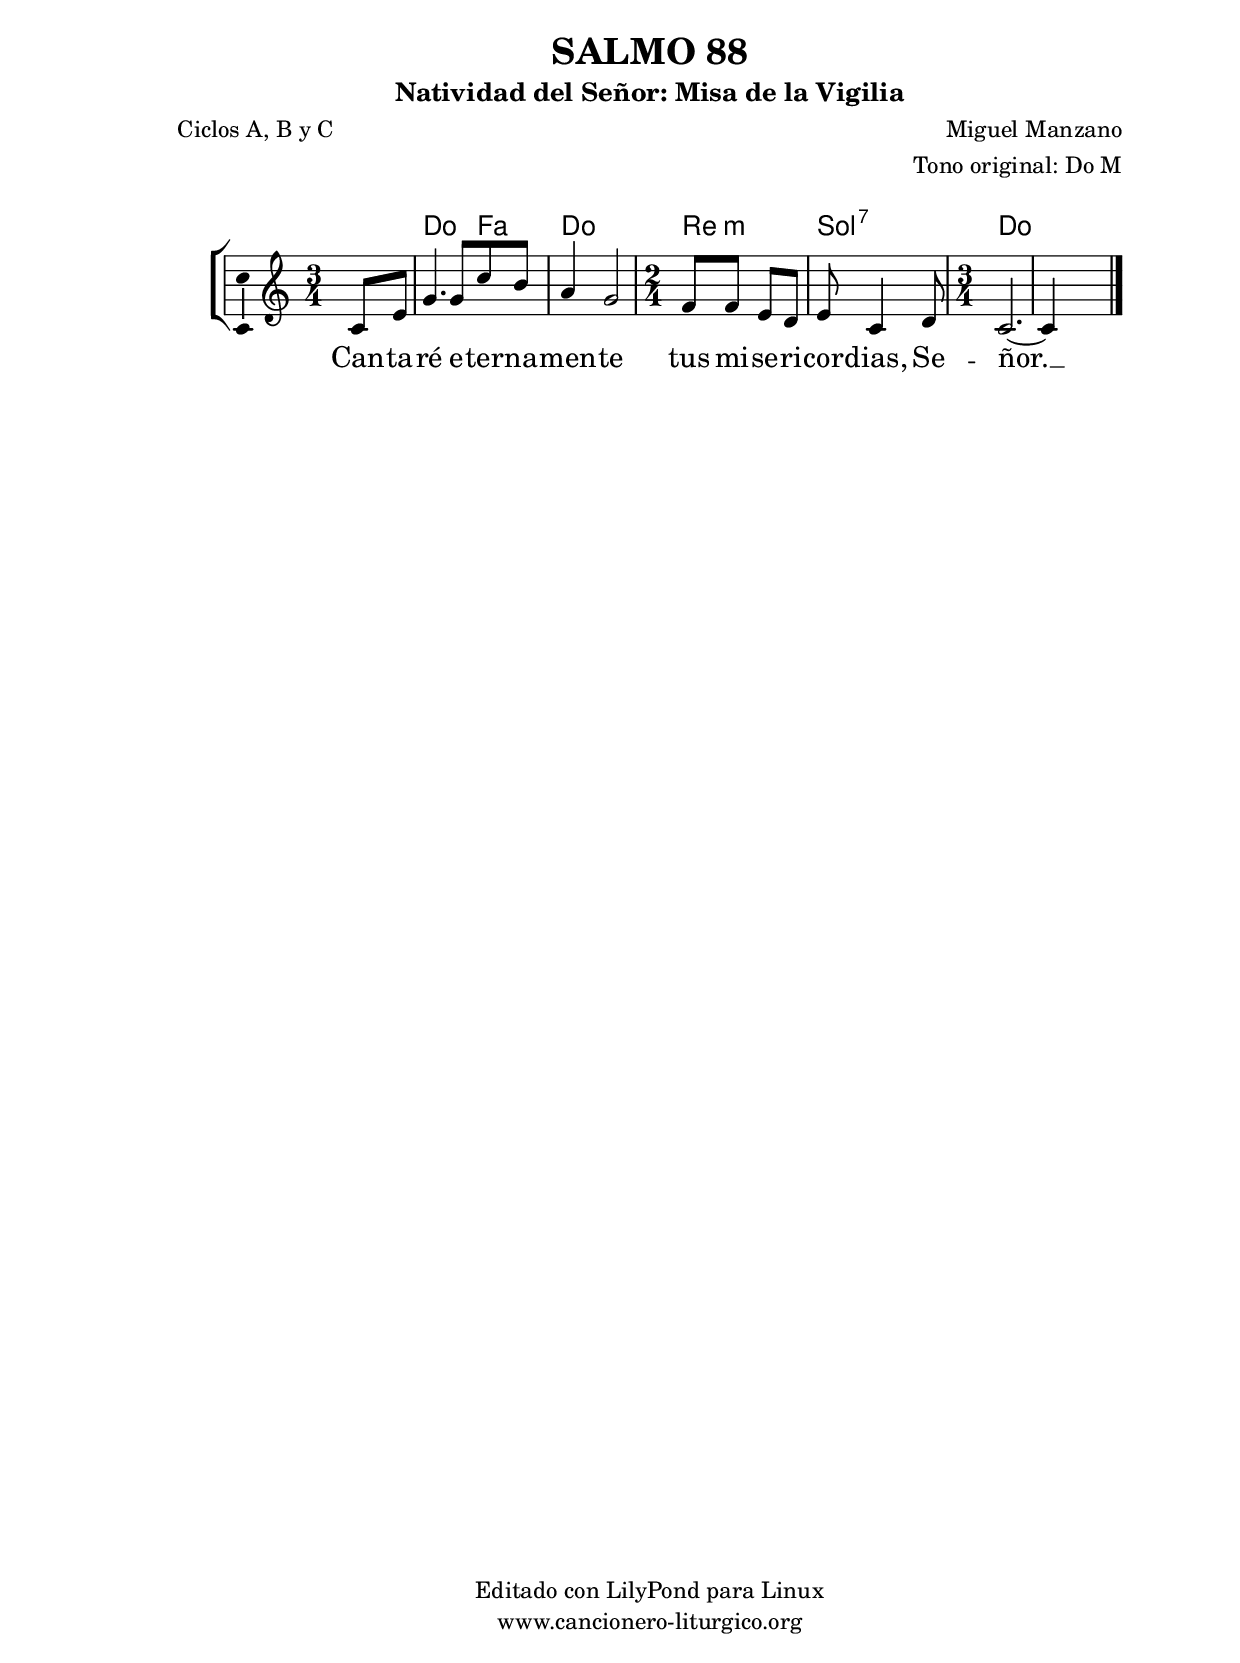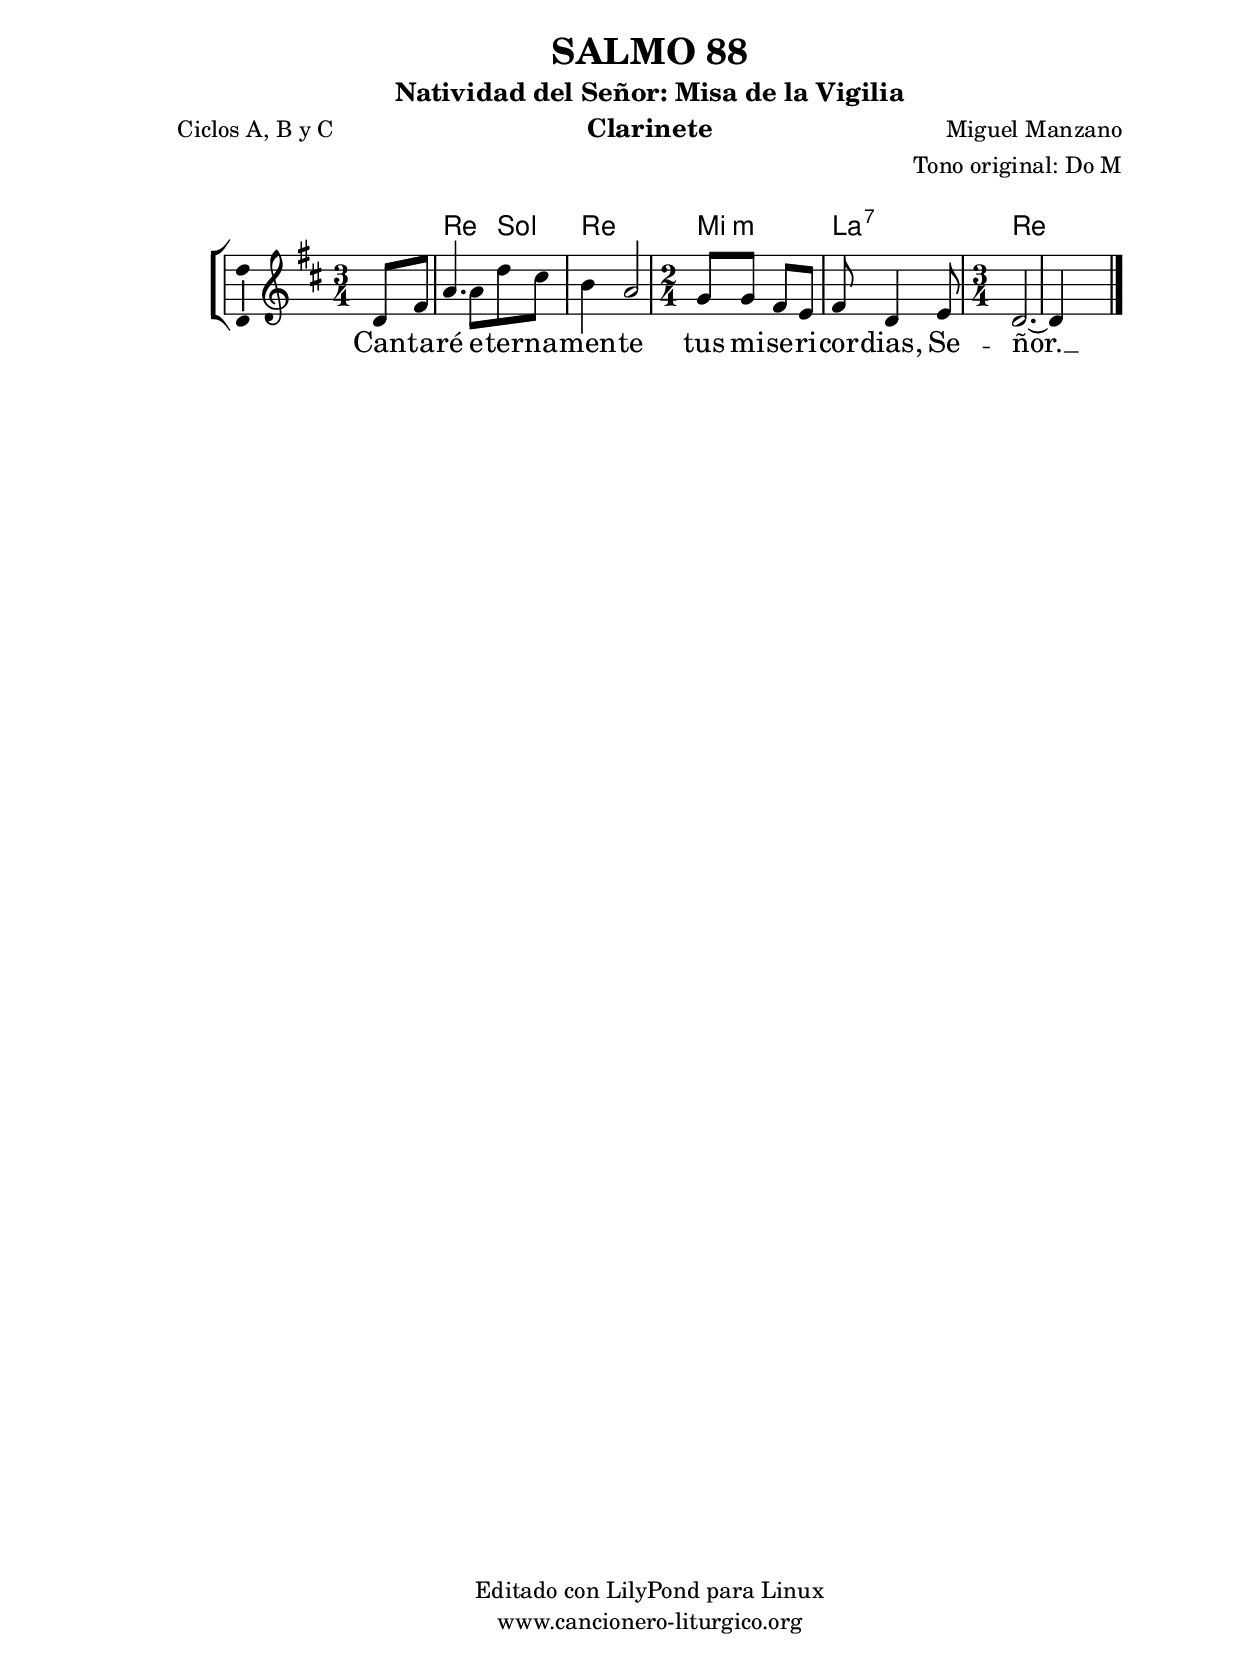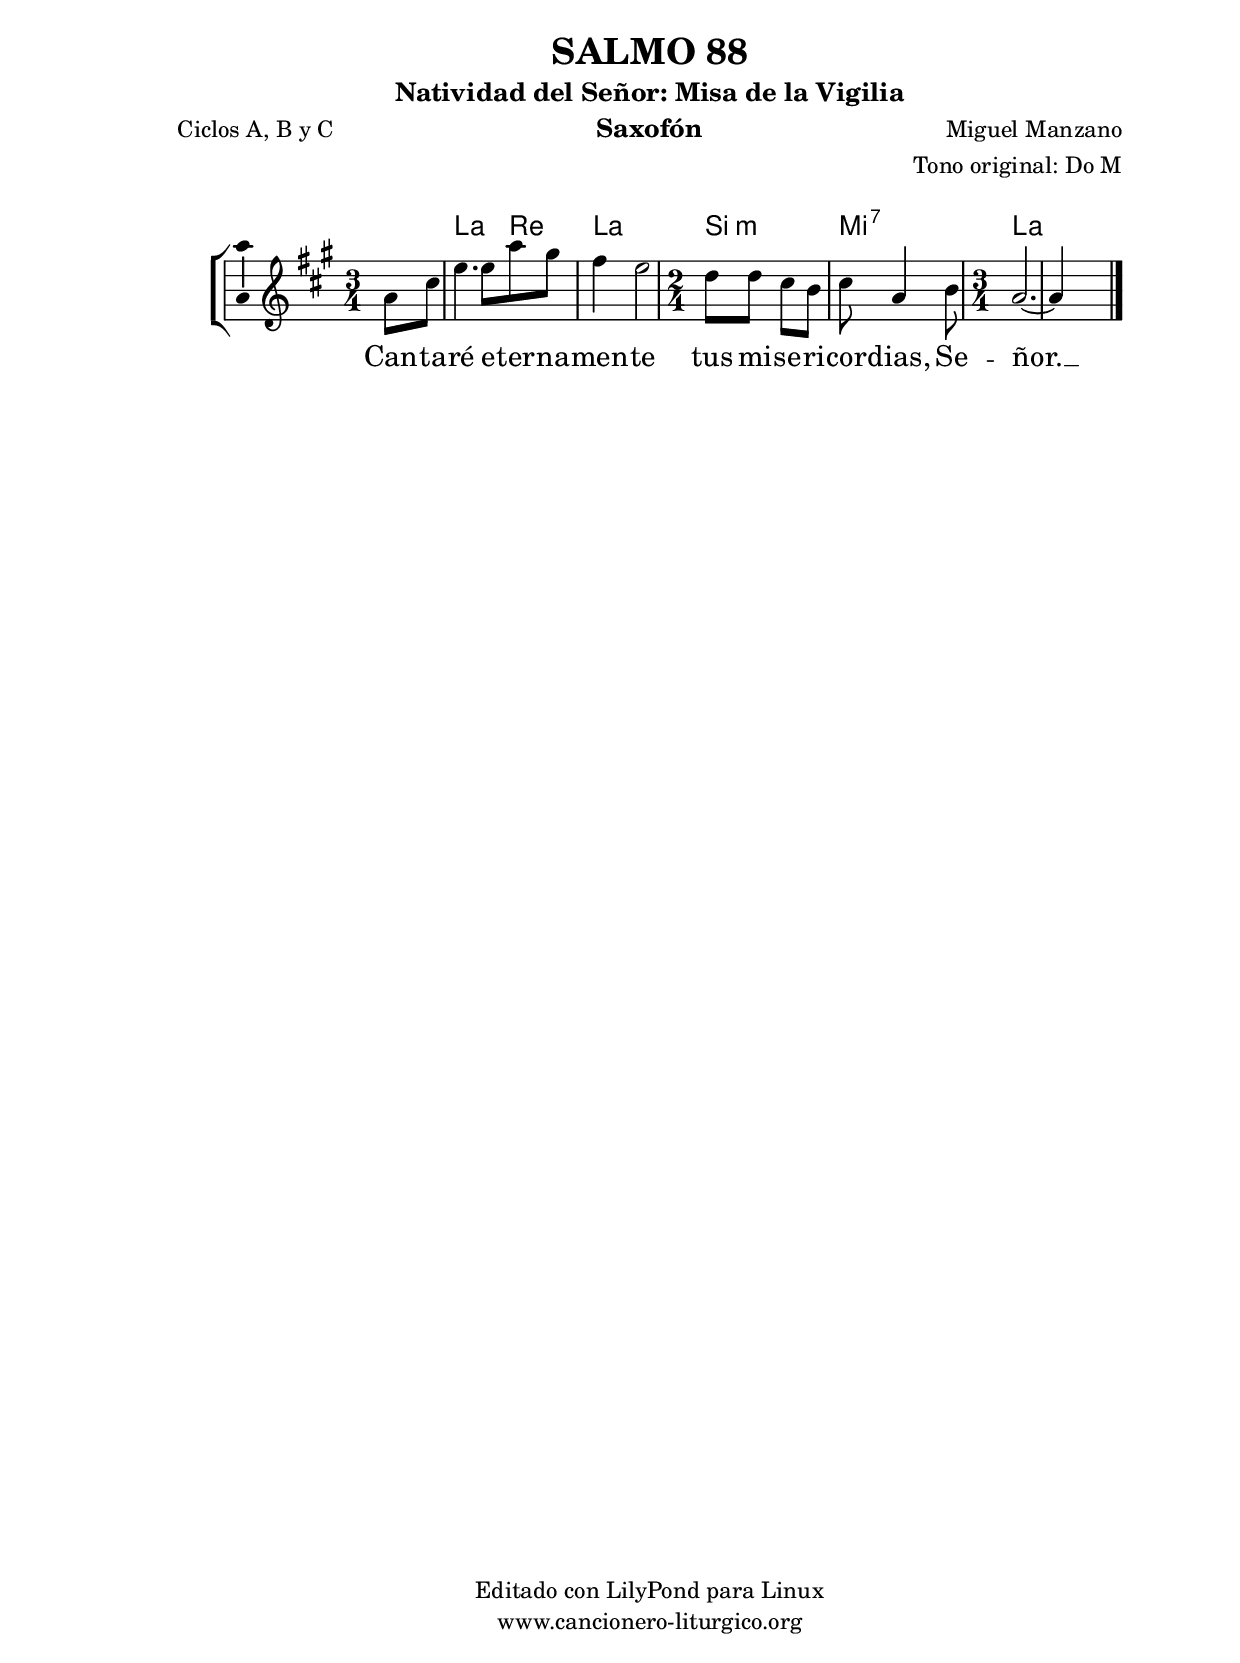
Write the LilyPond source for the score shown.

%
%para convertir .midi en .wav:
%timidity filename.midi -Ow -o finename.wav
%
%
%Para convertir de .wav a .mp3:
%lame -h -m j filename.wav
%
%
%para escuchar el midi:
%timidity nombrefichero.midi
%


%versión de lilypond para la que se ha escrito esta partitura:
\version "2.16.0"

	%Tamaño papel
	#(set-default-paper-size "a4")
	%Tamaño partitura
	#(set-global-staff-size 20)
	%No responde al pulsar sobre una nota
	#(ly:set-option 'point-and-click #f)

%parámetros del encabezamiento:
\header {
	title = "SALMO 88"
	subtitle = "Natividad del Señor: Misa de la Vigilia"
	composer = "Miguel Manzano"
	poet = "Ciclos A, B y C"
	meter = ""
	arranger = "Tono original: Do M"
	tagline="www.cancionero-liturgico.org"
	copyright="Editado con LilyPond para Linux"
	tiempo = "Navidad"
	usos = "Salmo"
	letra = "Cantaré eternamente tus misericordias, Señor."
	}

%parámetros asociados al papel:
\paper  {
	oddHeaderMarkup = \markup {\fill-line { \on-the-fly #not-first-page \fromproperty #'header:title \on-the-fly #not-first-page \fromproperty #'header:composer }}
	evenHeaderMarkup = \markup {\fill-line { \fromproperty #'header:composer \fromproperty #'header:title }}
	#(set-paper-size "a4")
	print-page-number = ##f
	first-page-number = 1
	print-first-page-number = ##f
%	head-separation = 3.0 \cm
	top-margin = 2.0 \cm
	bottom-margin = 0.5\cm
%%%	bottom-margin = -1.0\cm
	left-margin = 3.0 \cm
	line-width = 16.0 \cm 
	indent = 8\mm
	interscoreline = 2.\mm
	between-system-space = 15\mm
%	para que las partituras no llenen la hoja:
	ragged-bottom = ##t
%	idem para la última hoja:
	ragged-last-bottom = ##f
%	para que las partituras llenen el ancho del papel:
	ragged-last = ##f
	after-title-space = 2.5 \cm
%page-count=1
%system-count=8

	%Flexible Vertical Spacing
%	markup-markup-spacing =
%	#'((basic-distance . 15) (minimum-distance . 15) (padding . 3))
	markup-system-spacing =
	#'((basic-distance . 15) (minimum-distance . 15) (padding . 3))
	system-system-spacing =
	#'((basic-distance . 15) (minimum-distance . 15) (padding . 3))
	score-system-spacing =
	#'((basic-distance . 15) (minimum-distance . 15) (padding . 5))
%	top-system-spacing = % header
%	#'((basic-distance . 8) (minimum-distance . 0) (padding . 3))
%	top-markup-spacing =
%	#'((basic-distance . 20) (minimum-distance . 20) (padding . 3))
	last-bottom-spacing = % footer
	#'((basic-distance . 5) (minimum-distance . 5) (padding . 3))
%	score-markup-spacing =
%	#'((basic-distance . 16) (minimum-distance . 13) (padding . 3))

	}


%parámetros que afectan a toda la partitura:
global =  {
	%clave de sol (G):
	\clef G
	%armadura:
%	\transpose d e
	\key c \major
	\tempo 4=100
	\set Score.tempoHideNote = ##t
	}


acordes = {
	\italianChords
	\chordmode {
%	\transpose d e
{

s2.
c2 f4
c2.
d2:m
g:7
c2.

	}
	}
}

melodia = 
%\transpose d e
{
	\relative c'{

\time 3/4
s2 c8 e
g4. g8 c b
a4 g2

\time 2/4
f8 f e d
e8 c4 d8

\time 3/4
c2.~
c4 s2

	\bar "|."
	}
	}


texto = \lyricmode {
Can -- ta -- ré e -- ter -- na -- men -- te tus mi -- se -- ri -- cor -- dias, Se -- ñor. __
	}


acordesStaff = \context ChordNames = acordesStaff <<
	\set chordChanges = ##t
	\acordes
	>>


vozStaff = \context Voice = vozStaff
\with {\consists "Ambitus_engraver"}
<<
%	\set Staff.instrumentName = ""
%	\set Staff.shortInstrumentName = ""
%	\set Staff.midiInstrument = #"clarinet"
%	\set Staff.midiInstrument = #"cello"
%	\set Staff.midiInstrument = #"flute"
	\set Staff.midiInstrument = #"electric guitar (jazz)"
%	\set Staff.midiInstrument = #"english horn"
%	\set Staff.midiInstrument = #"violin"
%	\set Staff.midiInstrument = #"glockenspiel"
	\set Staff.midiMinimumVolume = #0.7
	\set Staff.midiMaximumVolume = #0.9
	\global
	\melodia
	>>


textoStaff = \context Lyrics = textoStaff <<
	\lyricsto vozStaff \texto
	>>

\book {
	\score {
		\context ChoirStaff {
			\override StaffGroup.SystemStartBracket #'collapse-height = #1
			\override Score.SystemStartBar #'collapse-height = #1
			<<
			\acordesStaff
			\vozStaff
			\textoStaff
			>>
			}
		\layout {
	    		\context {
				\Lyrics
				\override LyricText #'font-size = #2
				}
	   		 \context {
				\Score
				%fontSize = #3
				\override StaffSymbol #'staff-space = #(magstep +3)
				%\override Beam #'thickness = #0.55
				%\override SpacingSpanner #'spacing-increment = #1.0
				%\override Slur #'height-limit = #1.5
				}
			}
		}
	\score {
		\unfoldRepeats
		\context ChoirStaff {
			<<
			\acordesStaff
			\vozStaff
			>>
			}
		\midi {
	  		\context {
	  			\Score
				tempoWholesPerMinute = #(ly:make-moment 70 4)
				}
			}
		}
	}

%Partitura para clarinete
#(define output-suffix "C")
\book {
	\header{
		instrument = "Clarinete"
		}
	\score {
		\context ChoirStaff {
			\override StaffGroup.SystemStartBracket #'collapse-height = #1
			\override Score.SystemStartBar #'collapse-height = #1
\transpose c d
			<<
			\acordesStaff
			\vozStaff
			\textoStaff
			>>
			}
		\layout {
	    		\context {
				\Lyrics
				\override LyricText #'font-size = #2
				}
	   		 \context {
				\Score
				%fontSize = #3
				\override StaffSymbol #'staff-space = #(magstep +3)
				%\override Beam #'thickness = #0.55
				%\override SpacingSpanner #'spacing-increment = #1.0
				%\override Slur #'height-limit = #1.5
				}
			}
		}
	}

%Partitura para saxofón
#(define output-suffix "S")
\book {
	\header{
		instrument = "Saxofón"
		}
	\score {
		\context ChoirStaff {
			\override StaffGroup.SystemStartBracket #'collapse-height = #1
			\override Score.SystemStartBar #'collapse-height = #1
\transpose c a
			<<
			\acordesStaff
			\vozStaff
			\textoStaff
			>>
			}
		\layout {
	    		\context {
				\Lyrics
				\override LyricText #'font-size = #2
				}
	   		 \context {
				\Score
				%fontSize = #3
				\override StaffSymbol #'staff-space = #(magstep +3)
				%\override Beam #'thickness = #0.55
				%\override SpacingSpanner #'spacing-increment = #1.0
				%\override Slur #'height-limit = #1.5
				}
			}
		}
	}

